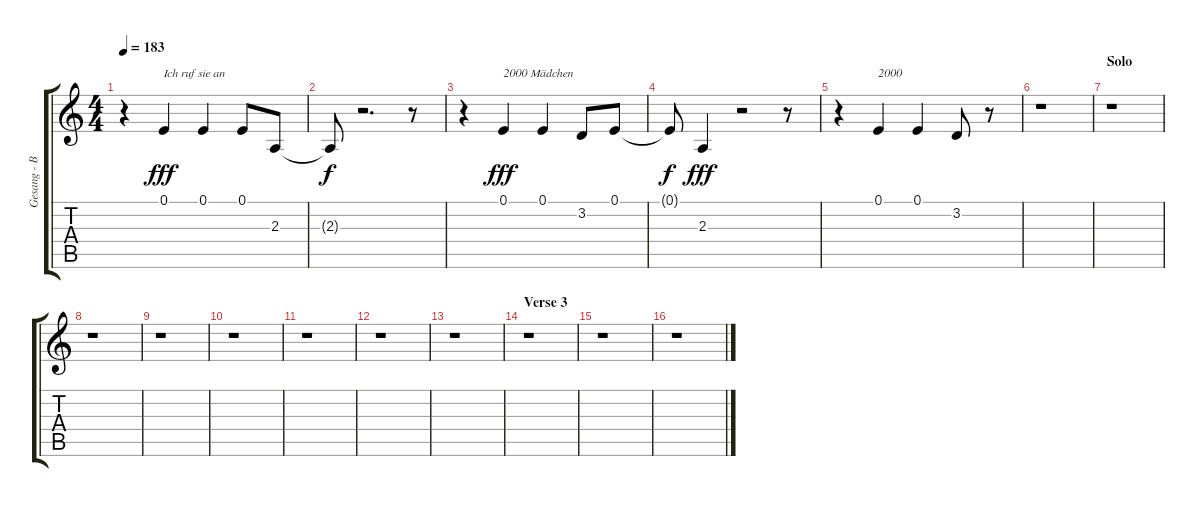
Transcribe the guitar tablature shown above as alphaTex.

\track ("Gesang - Bela B." "Gesang - B") {instrument tenorsax}
\staff {score tabs}
\tuning (E4 B3 G3 D3 A2 D2) {hide}
\ts (4 4)
\tempo 183
\clef g2
\ks c
r.4{dy fff} 0.1.4{txt "Ich ruf sie an"} 0.1.4 0.1.8 2.3.8 |
2.3{t}.8{dy f} r.2{d} r.8 |
r.4 0.1.4{txt "2000 Mädchen" dy fff} 0.1.4 3.2.8 0.1.8 |
0.1{t}.8{dy f} 2.3.4{dy fff} r.2 r.8 |
r.4 0.1.4{txt "2000"} 0.1.4 3.2.8 r.8 |
r.1 |
\section ("" "Solo")
r.1 |
r.1 |
r.1 |
r.1 |
r.1 |
r.1 |
r.1 |
\section ("" "Verse 3")
r.1 |
r.1 |
r.1
